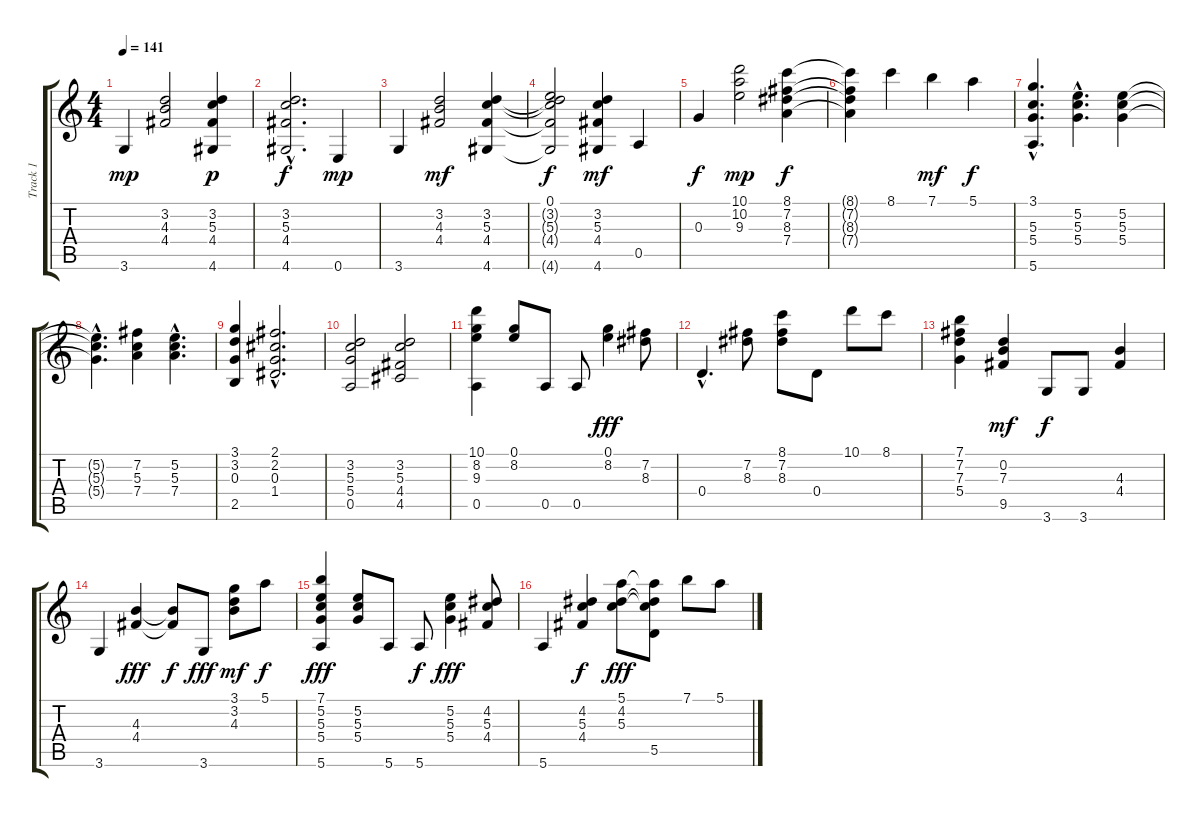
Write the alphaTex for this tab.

\track ("Track 1" "Track 1") {instrument acousticguitarnylon}
\staff {score tabs}
\tuning (E4 B3 G3 D3 A2 E2) {hide}
\ts (4 4)
\tempo 141
\clef g2
\ks c
3.6.4{dy mp instrument acousticguitarnylon} (3.2 4.3 4.4).2 (3.2 5.3 4.4 4.6).4{dy p} |
(3.2{hac} 5.3{hac} 4.4{hac} 4.6{hac}).2{d dy f} 0.6.4{dy mp} |
3.6.4 (3.2 4.3 4.4).2{dy mf} (3.2 5.3 4.4 4.6).4 |
(0.1 3.2{t} 5.3{t} 4.4{t} 4.6{t}).2{dy f} (3.2 5.3 4.4 4.6).4{dy mf} 0.5.4 |
0.3.4{dy f} (10.1 10.2 9.3).2{dy mp} (8.1 7.2 8.3 7.4).4{dy f} |
(8.1{t} 7.2{t} 8.3{t} 7.4{t}).4 8.1.4 7.1.4{dy mf} 5.1.4{dy f} |
(3.1{hac} 5.3{hac} 5.4{hac} 5.6{hac}).4{d} (5.2{hac} 5.3{hac} 5.4{hac}).4{d} (5.2 5.3 5.4).4 |
(5.2{hac t} 5.3{hac t} 5.4{hac t}).4{d} (7.2 5.3 7.4).4 (5.2{hac} 5.3{hac} 7.4{hac}).4{d} |
(3.1 3.2 0.3 2.5).4 (2.1{hac} 2.2{hac} 0.3{hac} 1.4{hac}).2{d} |
(3.2 5.3 5.4 0.5).2 (3.2 5.3 4.4 4.5).2 |
(10.1 8.2 9.3 0.5).4 (0.1 8.2).8 0.5.8 0.5.8 (0.1 8.2).4{dy fff} (7.2 8.3).8 |
0.4{hac}.4{d} (7.2 8.3).8 (8.1 7.2 8.3).8 0.4.8 10.1.8 8.1.8 |
(7.1 7.2 7.3 5.4).4 (0.2 7.3 9.5).4{dy mf} 3.6.8{dy f} 3.6.8 (4.3 4.4).4 |
3.6.4 (4.3 4.4).4{dy fff} (4.3{t} 4.4{t}).8{dy f} 3.6.8{dy fff} (3.1 3.2 4.3).8{dy mf} 5.1.8{dy f} |
(7.1 5.2 5.3 5.4 5.6).4{dy fff} (5.2 5.3 5.4).8 5.6.8 5.6.8{dy f} (5.2 5.3 5.4).4{dy fff} (4.2 5.3 4.4).8 |
5.6.4 (4.2 5.3 4.4).4{dy f} (5.1 4.2 5.3).8{dy fff} (5.1{t} 4.2{t} 5.3{t} 5.5).8 7.1.8 5.1.8
